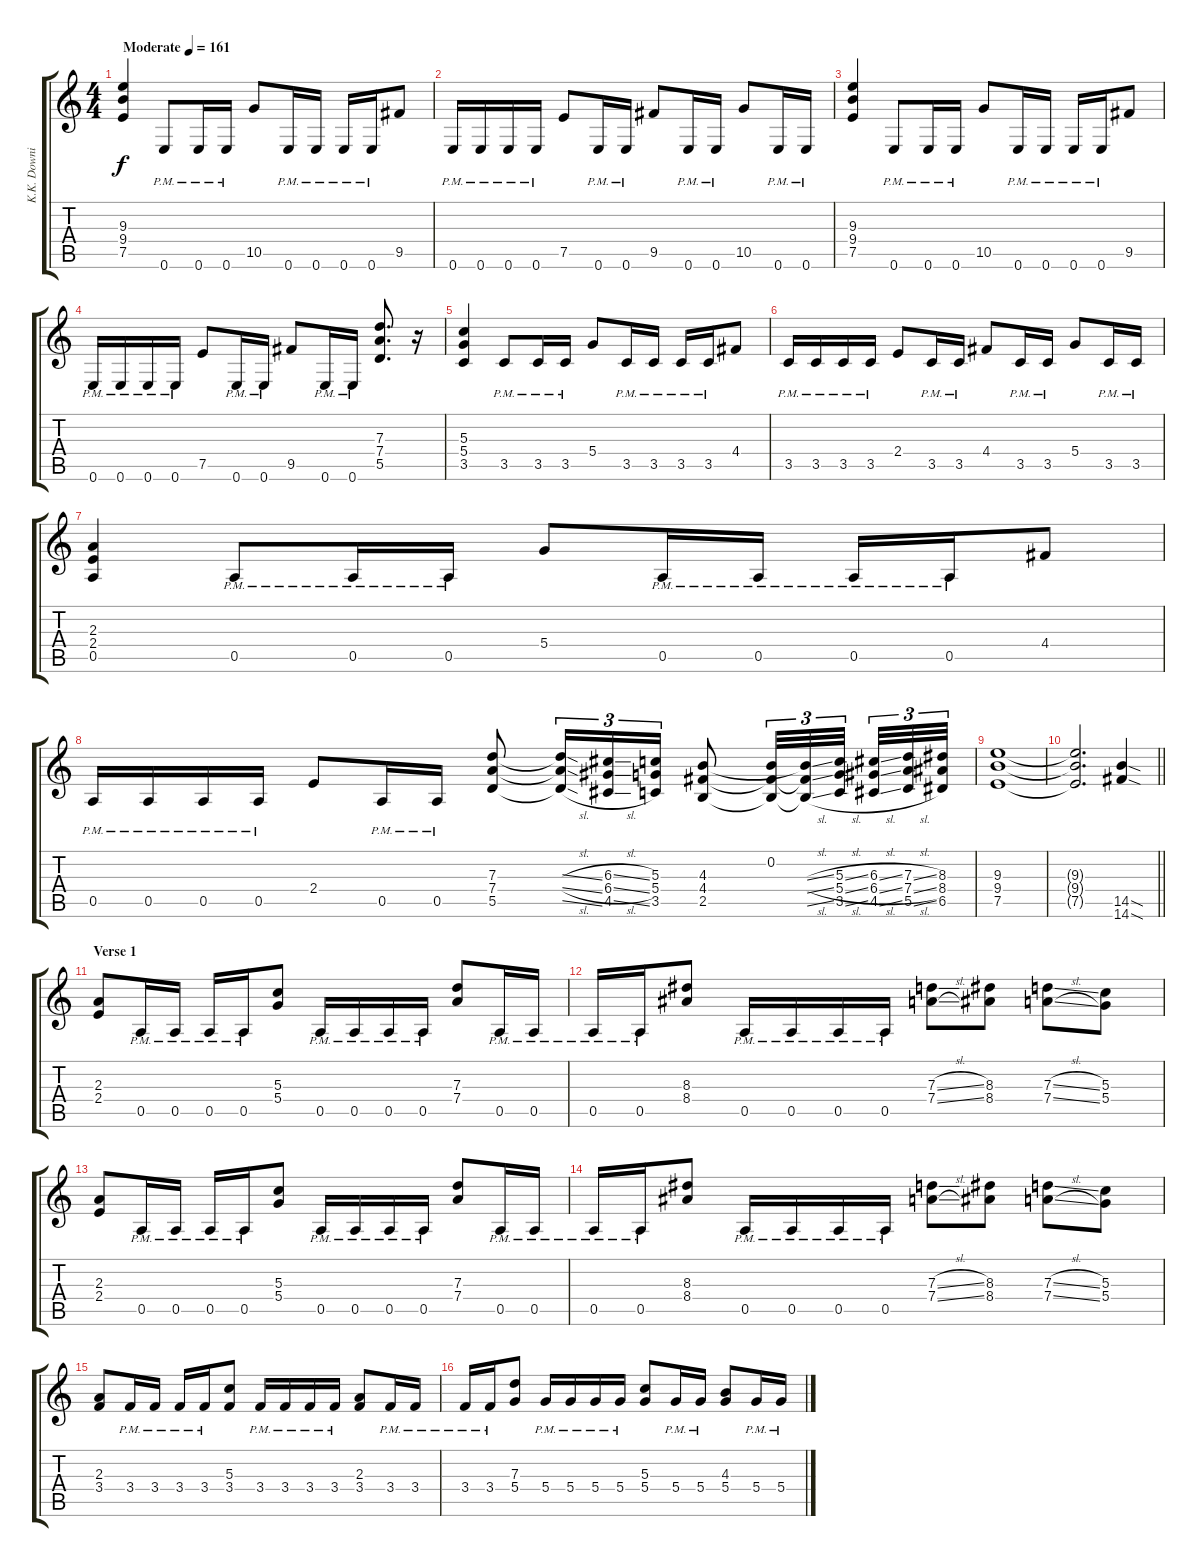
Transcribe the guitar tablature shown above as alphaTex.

\track ("K.K. Downing" "K.K. Downi") {instrument distortionguitar}
\staff {score tabs}
\tuning (E4 B3 G3 D3 A2 E2) {hide}
\ts (4 4)
\tempo (161 "Moderate")
\clef g2
\ks c
(9.3 9.4 7.5).4{dy f instrument distortionguitar} 0.6{pm}.8 0.6{pm}.16 0.6{pm}.16 10.5.8 0.6{pm}.16 0.6{pm}.16 0.6{pm}.16 0.6{pm}.16 9.5.8 |
0.6{pm}.16 0.6{pm}.16 0.6{pm}.16 0.6{pm}.16 7.5.8 0.6{pm}.16 0.6{pm}.16 9.5.8 0.6{pm}.16 0.6{pm}.16 10.5.8 0.6{pm}.16 0.6{pm}.16 |
(9.3 9.4 7.5).4 0.6{pm}.8 0.6{pm}.16 0.6{pm}.16 10.5.8 0.6{pm}.16 0.6{pm}.16 0.6{pm}.16 0.6{pm}.16 9.5.8 |
0.6{pm}.16 0.6{pm}.16 0.6{pm}.16 0.6{pm}.16 7.5.8 0.6{pm}.16 0.6{pm}.16 9.5.8 0.6{pm}.16 0.6{pm}.16 (7.3 7.4 5.5).8{d} r.16 |
(5.3 5.4 3.5).4 3.5{pm}.8 3.5{pm}.16 3.5{pm}.16 5.4.8 3.5{pm}.16 3.5{pm}.16 3.5{pm}.16 3.5{pm}.16 4.4.8 |
3.5{pm}.16 3.5{pm}.16 3.5{pm}.16 3.5{pm}.16 2.4.8 3.5{pm}.16 3.5{pm}.16 4.4.8 3.5{pm}.16 3.5{pm}.16 5.4.8 3.5{pm}.16 3.5{pm}.16 |
(2.3 2.4 0.5).4 0.5{pm}.8 0.5{pm}.16 0.5{pm}.16 5.4.8 0.5{pm}.16 0.5{pm}.16 0.5{pm}.16 0.5{pm}.16 4.4.8 |
0.5{pm}.16 0.5{pm}.16 0.5{pm}.16 0.5{pm}.16 2.4.8 0.5{pm}.16 0.5{pm}.16 (7.3 7.4 5.5).8 (7.3{sl t} 7.4{sl t} 5.5{sl t}).16{tu (3 2)} (6.3{sl} 6.4{sl} 4.5{sl}).16{tu (3 2)} (5.3 5.4 3.5).16{tu (3 2)} (4.3 4.4 2.5).8 (0.2 4.4{t} 2.5{t}).32{tu (3 2)} (4.3{sl t} 4.4{sl t} 2.5{sl t}).32{tu (3 2)} (5.3{sl} 5.4{sl} 3.5{sl}).32{tu (3 2) beam splitsecondary} (6.3{sl} 6.4{sl} 4.5{sl}).32{tu (3 2)} (7.3{sl} 7.4{sl} 5.5{sl}).32{tu (3 2)} (8.3 8.4 6.5).32{tu (3 2)} |
(9.3 9.4 7.5).1 |
\barLineRight lightlight
(9.3{t} 9.4{t} 7.5{t}).2{d} (14.5{sod} 14.6{sod}).4 |
\section ("" "Verse 1")
(2.3 2.4).8 0.5{pm}.16 0.5{pm}.16 0.5{pm}.16 0.5{pm}.16 (5.3 5.4).8 0.5{pm}.16 0.5{pm}.16 0.5{pm}.16 0.5{pm}.16 (7.3 7.4).8 0.5{pm}.16 0.5{pm}.16 |
0.5{pm}.16 0.5{pm}.16 (8.3 8.4).8 0.5{pm}.16 0.5{pm}.16 0.5{pm}.16 0.5{pm}.16 (7.3{sl} 7.4{sl}).8 (8.3 8.4).8 (7.3{sl} 7.4{sl}).8 (5.3 5.4).8 |
(2.3 2.4).8 0.5{pm}.16 0.5{pm}.16 0.5{pm}.16 0.5{pm}.16 (5.3 5.4).8 0.5{pm}.16 0.5{pm}.16 0.5{pm}.16 0.5{pm}.16 (7.3 7.4).8 0.5{pm}.16 0.5{pm}.16 |
0.5{pm}.16 0.5{pm}.16 (8.3 8.4).8 0.5{pm}.16 0.5{pm}.16 0.5{pm}.16 0.5{pm}.16 (7.3{sl} 7.4{sl}).8 (8.3 8.4).8 (7.3{sl} 7.4{sl}).8 (5.3 5.4).8 |
(2.3 3.4).8 3.4{pm}.16 3.4{pm}.16 3.4{pm}.16 3.4{pm}.16 (5.3 3.4).8 3.4{pm}.16 3.4{pm}.16 3.4{pm}.16 3.4{pm}.16 (2.3 3.4).8 3.4{pm}.16 3.4{pm}.16 |
3.4{pm}.16 3.4{pm}.16 (7.3 5.4).8 5.4{pm}.16 5.4{pm}.16 5.4{pm}.16 5.4{pm}.16 (5.3 5.4).8 5.4{pm}.16 5.4{pm}.16 (4.3 5.4).8 5.4{pm}.16 5.4{pm}.16
